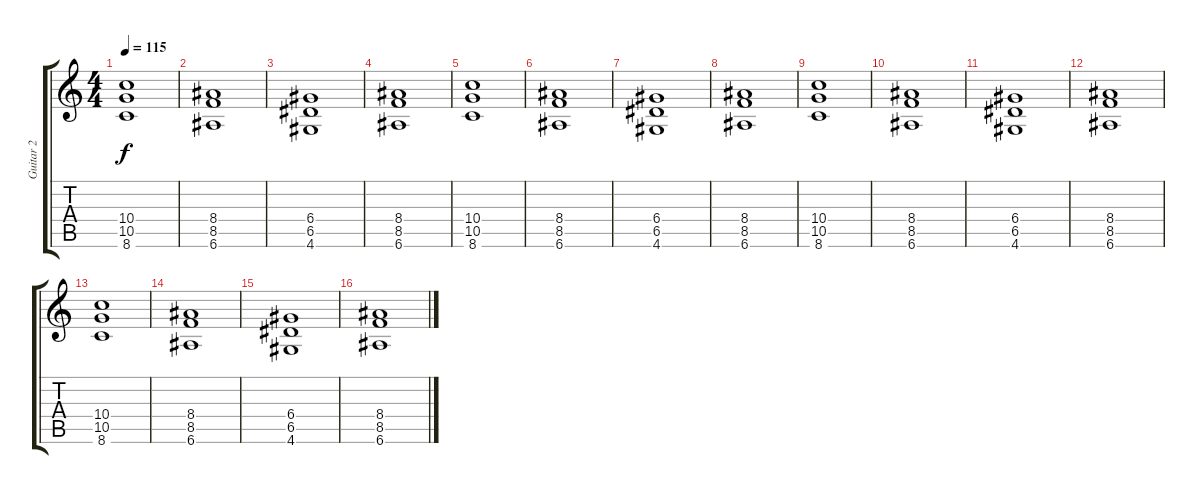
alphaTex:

\track ("Guitar 2" "Guitar 2") {instrument distortionguitar}
\staff {score tabs}
\tuning (E4 B3 G3 D3 A2 E2) {hide}
\ts (4 4)
\tempo 115
\clef g2
\ks c
(10.4 10.5 8.6).1{dy f} |
(8.4 8.5 6.6).1 |
(6.4 6.5 4.6).1 |
(8.4 8.5 6.6).1 |
(10.4 10.5 8.6).1 |
(8.4 8.5 6.6).1 |
(6.4 6.5 4.6).1 |
(8.4 8.5 6.6).1 |
(10.4 10.5 8.6).1 |
(8.4 8.5 6.6).1 |
(6.4 6.5 4.6).1 |
(8.4 8.5 6.6).1 |
(10.4 10.5 8.6).1 |
(8.4 8.5 6.6).1 |
(6.4 6.5 4.6).1 |
(8.4 8.5 6.6).1
